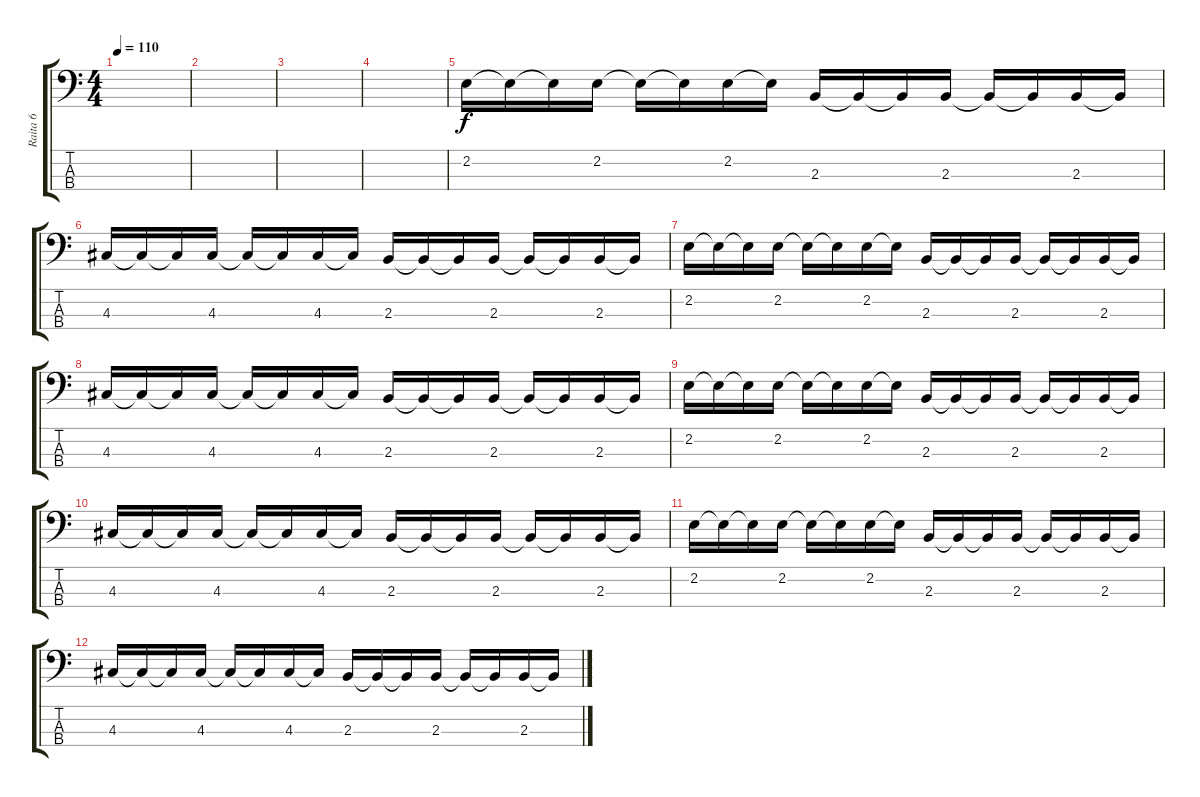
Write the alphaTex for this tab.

\track ("Raita 6" "Raita 6") {instrument electricbassfinger}
\staff {score tabs}
\tuning (G2 D2 A1 E1) {hide}
\ts (4 4)
\tempo 110
\clef f4
\ks c
|
|
|
|
2.2.16 2.2{t}.16 2.2{t}.16 2.2.16 2.2{t}.16 2.2{t}.16 2.2.16 2.2{t}.16 2.3.16 2.3{t}.16 2.3{t}.16 2.3.16 2.3{t}.16 2.3{t}.16 2.3.16 2.3{t}.16 |
4.3.16 4.3{t}.16 4.3{t}.16 4.3.16 4.3{t}.16 4.3{t}.16 4.3.16 4.3{t}.16 2.3.16 2.3{t}.16 2.3{t}.16 2.3.16 2.3{t}.16 2.3{t}.16 2.3.16 2.3{t}.16 |
2.2.16 2.2{t}.16 2.2{t}.16 2.2.16 2.2{t}.16 2.2{t}.16 2.2.16 2.2{t}.16 2.3.16 2.3{t}.16 2.3{t}.16 2.3.16 2.3{t}.16 2.3{t}.16 2.3.16 2.3{t}.16 |
4.3.16 4.3{t}.16 4.3{t}.16 4.3.16 4.3{t}.16 4.3{t}.16 4.3.16 4.3{t}.16 2.3.16 2.3{t}.16 2.3{t}.16 2.3.16 2.3{t}.16 2.3{t}.16 2.3.16 2.3{t}.16 |
2.2.16 2.2{t}.16 2.2{t}.16 2.2.16 2.2{t}.16 2.2{t}.16 2.2.16 2.2{t}.16 2.3.16 2.3{t}.16 2.3{t}.16 2.3.16 2.3{t}.16 2.3{t}.16 2.3.16 2.3{t}.16 |
4.3.16 4.3{t}.16 4.3{t}.16 4.3.16 4.3{t}.16 4.3{t}.16 4.3.16 4.3{t}.16 2.3.16 2.3{t}.16 2.3{t}.16 2.3.16 2.3{t}.16 2.3{t}.16 2.3.16 2.3{t}.16 |
2.2.16 2.2{t}.16 2.2{t}.16 2.2.16 2.2{t}.16 2.2{t}.16 2.2.16 2.2{t}.16 2.3.16 2.3{t}.16 2.3{t}.16 2.3.16 2.3{t}.16 2.3{t}.16 2.3.16 2.3{t}.16 |
4.3.16 4.3{t}.16 4.3{t}.16 4.3.16 4.3{t}.16 4.3{t}.16 4.3.16 4.3{t}.16 2.3.16 2.3{t}.16 2.3{t}.16 2.3.16 2.3{t}.16 2.3{t}.16 2.3.16 2.3{t}.16
